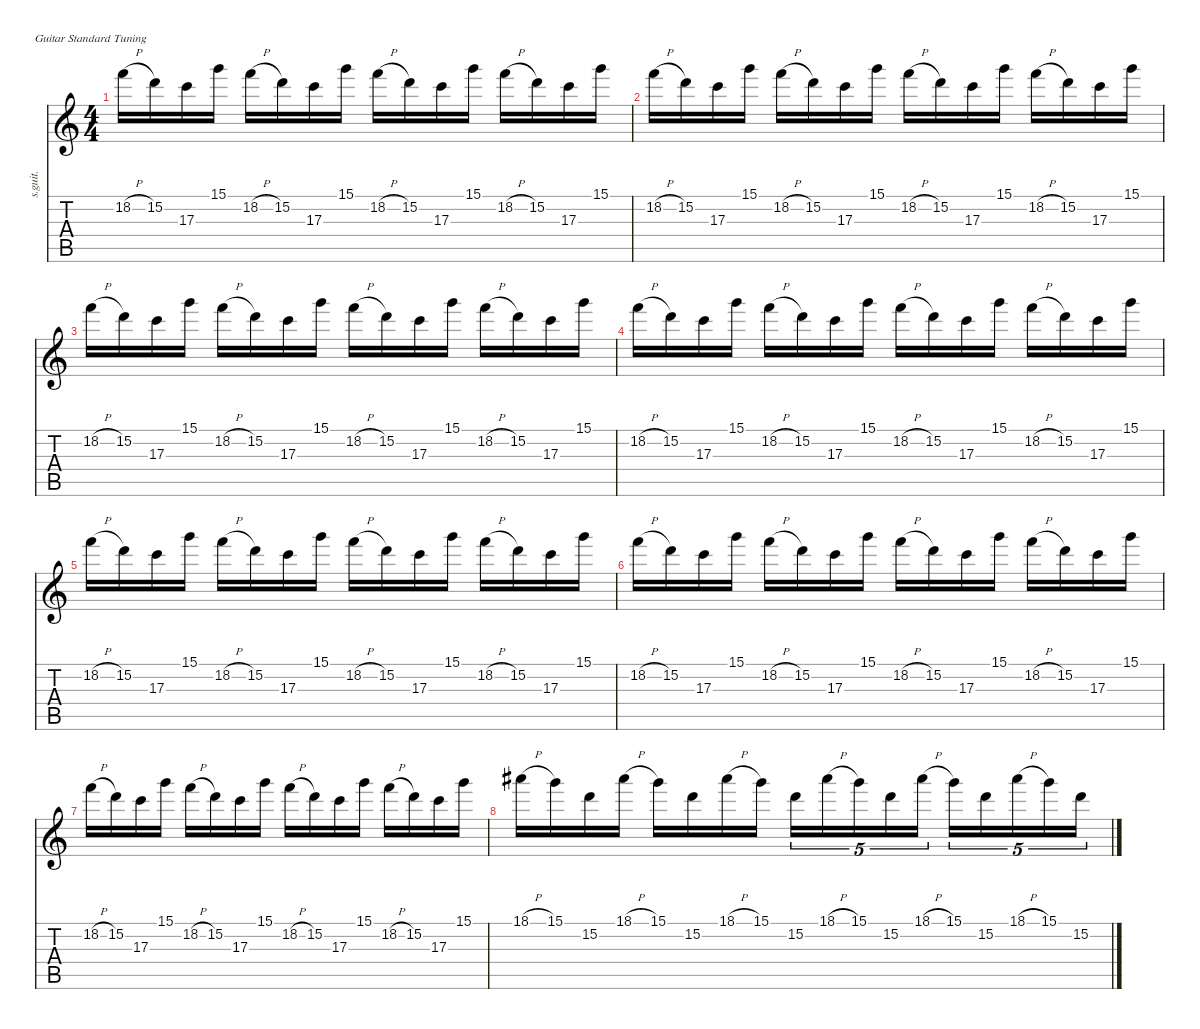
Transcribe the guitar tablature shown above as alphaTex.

\defaultSystemsLayout 4
\hideDynamics
\bracketExtendMode nobrackets
\track ("Allen Collins (Lead Guitar-Left Stereo)" "s.guit.") {instrument overdrivenguitar}
\staff {score tabs}
\tuning (E4 B3 G3 D3 A2 E2)
\ts (4 4)
\tempo (150 hide)
\clef g2
\ks c
18.2{h}.16{lyrics (0 "") lyrics (1 "") lyrics (2 "") lyrics (3 "") lyrics (4 "") dy f} 15.2.16{lyrics (0 "") lyrics (1 "") lyrics (2 "") lyrics (3 "") lyrics (4 "")} 17.3.16{lyrics (0 "") lyrics (1 "") lyrics (2 "") lyrics (3 "") lyrics (4 "")} 15.1.16{lyrics (0 "") lyrics (1 "") lyrics (2 "") lyrics (3 "") lyrics (4 "")} 18.2{h}.16{lyrics (0 "") lyrics (1 "") lyrics (2 "") lyrics (3 "") lyrics (4 "")} 15.2.16{lyrics (0 "") lyrics (1 "") lyrics (2 "") lyrics (3 "") lyrics (4 "")} 17.3.16{lyrics (0 "") lyrics (1 "") lyrics (2 "") lyrics (3 "") lyrics (4 "")} 15.1.16{lyrics (0 "") lyrics (1 "") lyrics (2 "") lyrics (3 "") lyrics (4 "")} 18.2{h}.16{lyrics (0 "") lyrics (1 "") lyrics (2 "") lyrics (3 "") lyrics (4 "")} 15.2.16{lyrics (0 "") lyrics (1 "") lyrics (2 "") lyrics (3 "") lyrics (4 "")} 17.3.16{lyrics (0 "") lyrics (1 "") lyrics (2 "") lyrics (3 "") lyrics (4 "")} 15.1.16{lyrics (0 "") lyrics (1 "") lyrics (2 "") lyrics (3 "") lyrics (4 "")} 18.2{h}.16{lyrics (0 "") lyrics (1 "") lyrics (2 "") lyrics (3 "") lyrics (4 "")} 15.2.16{lyrics (0 "") lyrics (1 "") lyrics (2 "") lyrics (3 "") lyrics (4 "")} 17.3.16{lyrics (0 "") lyrics (1 "") lyrics (2 "") lyrics (3 "") lyrics (4 "")} 15.1.16{lyrics (0 "") lyrics (1 "") lyrics (2 "") lyrics (3 "") lyrics (4 "")} |
18.2{h}.16{lyrics (0 "") lyrics (1 "") lyrics (2 "") lyrics (3 "") lyrics (4 "")} 15.2.16{lyrics (0 "") lyrics (1 "") lyrics (2 "") lyrics (3 "") lyrics (4 "")} 17.3.16{lyrics (0 "") lyrics (1 "") lyrics (2 "") lyrics (3 "") lyrics (4 "")} 15.1.16{lyrics (0 "") lyrics (1 "") lyrics (2 "") lyrics (3 "") lyrics (4 "")} 18.2{h}.16{lyrics (0 "") lyrics (1 "") lyrics (2 "") lyrics (3 "") lyrics (4 "")} 15.2.16{lyrics (0 "") lyrics (1 "") lyrics (2 "") lyrics (3 "") lyrics (4 "")} 17.3.16{lyrics (0 "") lyrics (1 "") lyrics (2 "") lyrics (3 "") lyrics (4 "")} 15.1.16{lyrics (0 "") lyrics (1 "") lyrics (2 "") lyrics (3 "") lyrics (4 "")} 18.2{h}.16{lyrics (0 "") lyrics (1 "") lyrics (2 "") lyrics (3 "") lyrics (4 "")} 15.2.16{lyrics (0 "") lyrics (1 "") lyrics (2 "") lyrics (3 "") lyrics (4 "")} 17.3.16{lyrics (0 "") lyrics (1 "") lyrics (2 "") lyrics (3 "") lyrics (4 "")} 15.1.16{lyrics (0 "") lyrics (1 "") lyrics (2 "") lyrics (3 "") lyrics (4 "")} 18.2{h}.16{lyrics (0 "") lyrics (1 "") lyrics (2 "") lyrics (3 "") lyrics (4 "")} 15.2.16{lyrics (0 "") lyrics (1 "") lyrics (2 "") lyrics (3 "") lyrics (4 "")} 17.3.16{lyrics (0 "") lyrics (1 "") lyrics (2 "") lyrics (3 "") lyrics (4 "")} 15.1.16{lyrics (0 "") lyrics (1 "") lyrics (2 "") lyrics (3 "") lyrics (4 "")} |
18.2{h}.16{lyrics (0 "") lyrics (1 "") lyrics (2 "") lyrics (3 "") lyrics (4 "")} 15.2.16{lyrics (0 "") lyrics (1 "") lyrics (2 "") lyrics (3 "") lyrics (4 "")} 17.3.16{lyrics (0 "") lyrics (1 "") lyrics (2 "") lyrics (3 "") lyrics (4 "")} 15.1.16{lyrics (0 "") lyrics (1 "") lyrics (2 "") lyrics (3 "") lyrics (4 "")} 18.2{h}.16{lyrics (0 "") lyrics (1 "") lyrics (2 "") lyrics (3 "") lyrics (4 "")} 15.2.16{lyrics (0 "") lyrics (1 "") lyrics (2 "") lyrics (3 "") lyrics (4 "")} 17.3.16{lyrics (0 "") lyrics (1 "") lyrics (2 "") lyrics (3 "") lyrics (4 "")} 15.1.16{lyrics (0 "") lyrics (1 "") lyrics (2 "") lyrics (3 "") lyrics (4 "")} 18.2{h}.16{lyrics (0 "") lyrics (1 "") lyrics (2 "") lyrics (3 "") lyrics (4 "")} 15.2.16{lyrics (0 "") lyrics (1 "") lyrics (2 "") lyrics (3 "") lyrics (4 "")} 17.3.16{lyrics (0 "") lyrics (1 "") lyrics (2 "") lyrics (3 "") lyrics (4 "")} 15.1.16{lyrics (0 "") lyrics (1 "") lyrics (2 "") lyrics (3 "") lyrics (4 "")} 18.2{h}.16{lyrics (0 "") lyrics (1 "") lyrics (2 "") lyrics (3 "") lyrics (4 "")} 15.2.16{lyrics (0 "") lyrics (1 "") lyrics (2 "") lyrics (3 "") lyrics (4 "")} 17.3.16{lyrics (0 "") lyrics (1 "") lyrics (2 "") lyrics (3 "") lyrics (4 "")} 15.1.16{lyrics (0 "") lyrics (1 "") lyrics (2 "") lyrics (3 "") lyrics (4 "")} |
18.2{h}.16{lyrics (0 "") lyrics (1 "") lyrics (2 "") lyrics (3 "") lyrics (4 "")} 15.2.16{lyrics (0 "") lyrics (1 "") lyrics (2 "") lyrics (3 "") lyrics (4 "")} 17.3.16{lyrics (0 "") lyrics (1 "") lyrics (2 "") lyrics (3 "") lyrics (4 "")} 15.1.16{lyrics (0 "") lyrics (1 "") lyrics (2 "") lyrics (3 "") lyrics (4 "")} 18.2{h}.16{lyrics (0 "") lyrics (1 "") lyrics (2 "") lyrics (3 "") lyrics (4 "")} 15.2.16{lyrics (0 "") lyrics (1 "") lyrics (2 "") lyrics (3 "") lyrics (4 "")} 17.3.16{lyrics (0 "") lyrics (1 "") lyrics (2 "") lyrics (3 "") lyrics (4 "")} 15.1.16{lyrics (0 "") lyrics (1 "") lyrics (2 "") lyrics (3 "") lyrics (4 "")} 18.2{h}.16{lyrics (0 "") lyrics (1 "") lyrics (2 "") lyrics (3 "") lyrics (4 "")} 15.2.16{lyrics (0 "") lyrics (1 "") lyrics (2 "") lyrics (3 "") lyrics (4 "")} 17.3.16{lyrics (0 "") lyrics (1 "") lyrics (2 "") lyrics (3 "") lyrics (4 "")} 15.1.16{lyrics (0 "") lyrics (1 "") lyrics (2 "") lyrics (3 "") lyrics (4 "")} 18.2{h}.16{lyrics (0 "") lyrics (1 "") lyrics (2 "") lyrics (3 "") lyrics (4 "")} 15.2.16{lyrics (0 "") lyrics (1 "") lyrics (2 "") lyrics (3 "") lyrics (4 "")} 17.3.16{lyrics (0 "") lyrics (1 "") lyrics (2 "") lyrics (3 "") lyrics (4 "")} 15.1.16{lyrics (0 "") lyrics (1 "") lyrics (2 "") lyrics (3 "") lyrics (4 "")} |
18.2{h}.16{lyrics (0 "") lyrics (1 "") lyrics (2 "") lyrics (3 "") lyrics (4 "")} 15.2.16{lyrics (0 "") lyrics (1 "") lyrics (2 "") lyrics (3 "") lyrics (4 "")} 17.3.16{lyrics (0 "") lyrics (1 "") lyrics (2 "") lyrics (3 "") lyrics (4 "")} 15.1.16{lyrics (0 "") lyrics (1 "") lyrics (2 "") lyrics (3 "") lyrics (4 "")} 18.2{h}.16{lyrics (0 "") lyrics (1 "") lyrics (2 "") lyrics (3 "") lyrics (4 "")} 15.2.16{lyrics (0 "") lyrics (1 "") lyrics (2 "") lyrics (3 "") lyrics (4 "")} 17.3.16{lyrics (0 "") lyrics (1 "") lyrics (2 "") lyrics (3 "") lyrics (4 "")} 15.1.16{lyrics (0 "") lyrics (1 "") lyrics (2 "") lyrics (3 "") lyrics (4 "")} 18.2{h}.16{lyrics (0 "") lyrics (1 "") lyrics (2 "") lyrics (3 "") lyrics (4 "")} 15.2.16{lyrics (0 "") lyrics (1 "") lyrics (2 "") lyrics (3 "") lyrics (4 "")} 17.3.16{lyrics (0 "") lyrics (1 "") lyrics (2 "") lyrics (3 "") lyrics (4 "")} 15.1.16{lyrics (0 "") lyrics (1 "") lyrics (2 "") lyrics (3 "") lyrics (4 "")} 18.2{h}.16{lyrics (0 "") lyrics (1 "") lyrics (2 "") lyrics (3 "") lyrics (4 "")} 15.2.16{lyrics (0 "") lyrics (1 "") lyrics (2 "") lyrics (3 "") lyrics (4 "")} 17.3.16{lyrics (0 "") lyrics (1 "") lyrics (2 "") lyrics (3 "") lyrics (4 "")} 15.1.16{lyrics (0 "") lyrics (1 "") lyrics (2 "") lyrics (3 "") lyrics (4 "")} |
18.2{h}.16{lyrics (0 "") lyrics (1 "") lyrics (2 "") lyrics (3 "") lyrics (4 "")} 15.2.16{lyrics (0 "") lyrics (1 "") lyrics (2 "") lyrics (3 "") lyrics (4 "")} 17.3.16{lyrics (0 "") lyrics (1 "") lyrics (2 "") lyrics (3 "") lyrics (4 "")} 15.1.16{lyrics (0 "") lyrics (1 "") lyrics (2 "") lyrics (3 "") lyrics (4 "")} 18.2{h}.16{lyrics (0 "") lyrics (1 "") lyrics (2 "") lyrics (3 "") lyrics (4 "")} 15.2.16{lyrics (0 "") lyrics (1 "") lyrics (2 "") lyrics (3 "") lyrics (4 "")} 17.3.16{lyrics (0 "") lyrics (1 "") lyrics (2 "") lyrics (3 "") lyrics (4 "")} 15.1.16{lyrics (0 "") lyrics (1 "") lyrics (2 "") lyrics (3 "") lyrics (4 "")} 18.2{h}.16{lyrics (0 "") lyrics (1 "") lyrics (2 "") lyrics (3 "") lyrics (4 "")} 15.2.16{lyrics (0 "") lyrics (1 "") lyrics (2 "") lyrics (3 "") lyrics (4 "")} 17.3.16{lyrics (0 "") lyrics (1 "") lyrics (2 "") lyrics (3 "") lyrics (4 "")} 15.1.16{lyrics (0 "") lyrics (1 "") lyrics (2 "") lyrics (3 "") lyrics (4 "")} 18.2{h}.16{lyrics (0 "") lyrics (1 "") lyrics (2 "") lyrics (3 "") lyrics (4 "")} 15.2.16{lyrics (0 "") lyrics (1 "") lyrics (2 "") lyrics (3 "") lyrics (4 "")} 17.3.16{lyrics (0 "") lyrics (1 "") lyrics (2 "") lyrics (3 "") lyrics (4 "")} 15.1.16{lyrics (0 "") lyrics (1 "") lyrics (2 "") lyrics (3 "") lyrics (4 "")} |
18.2{h}.16{lyrics (0 "") lyrics (1 "") lyrics (2 "") lyrics (3 "") lyrics (4 "")} 15.2.16{lyrics (0 "") lyrics (1 "") lyrics (2 "") lyrics (3 "") lyrics (4 "")} 17.3.16{lyrics (0 "") lyrics (1 "") lyrics (2 "") lyrics (3 "") lyrics (4 "")} 15.1.16{lyrics (0 "") lyrics (1 "") lyrics (2 "") lyrics (3 "") lyrics (4 "")} 18.2{h}.16{lyrics (0 "") lyrics (1 "") lyrics (2 "") lyrics (3 "") lyrics (4 "")} 15.2.16{lyrics (0 "") lyrics (1 "") lyrics (2 "") lyrics (3 "") lyrics (4 "")} 17.3.16{lyrics (0 "") lyrics (1 "") lyrics (2 "") lyrics (3 "") lyrics (4 "")} 15.1.16{lyrics (0 "") lyrics (1 "") lyrics (2 "") lyrics (3 "") lyrics (4 "")} 18.2{h}.16{lyrics (0 "") lyrics (1 "") lyrics (2 "") lyrics (3 "") lyrics (4 "")} 15.2.16{lyrics (0 "") lyrics (1 "") lyrics (2 "") lyrics (3 "") lyrics (4 "")} 17.3.16{lyrics (0 "") lyrics (1 "") lyrics (2 "") lyrics (3 "") lyrics (4 "")} 15.1.16{lyrics (0 "") lyrics (1 "") lyrics (2 "") lyrics (3 "") lyrics (4 "")} 18.2{h}.16{lyrics (0 "") lyrics (1 "") lyrics (2 "") lyrics (3 "") lyrics (4 "")} 15.2.16{lyrics (0 "") lyrics (1 "") lyrics (2 "") lyrics (3 "") lyrics (4 "")} 17.3.16{lyrics (0 "") lyrics (1 "") lyrics (2 "") lyrics (3 "") lyrics (4 "")} 15.1.16{lyrics (0 "") lyrics (1 "") lyrics (2 "") lyrics (3 "") lyrics (4 "")} |
18.1{h acc #}.16{lyrics (0 "") lyrics (1 "") lyrics (2 "") lyrics (3 "") lyrics (4 "")} 15.1.16{lyrics (0 "") lyrics (1 "") lyrics (2 "") lyrics (3 "") lyrics (4 "")} 15.2.16{lyrics (0 "") lyrics (1 "") lyrics (2 "") lyrics (3 "") lyrics (4 "")} 18.1{h acc #}.16{lyrics (0 "") lyrics (1 "") lyrics (2 "") lyrics (3 "") lyrics (4 "")} 15.1.16{lyrics (0 "") lyrics (1 "") lyrics (2 "") lyrics (3 "") lyrics (4 "")} 15.2.16{lyrics (0 "") lyrics (1 "") lyrics (2 "") lyrics (3 "") lyrics (4 "")} 18.1{h acc #}.16{lyrics (0 "") lyrics (1 "") lyrics (2 "") lyrics (3 "") lyrics (4 "")} 15.1.16{lyrics (0 "") lyrics (1 "") lyrics (2 "") lyrics (3 "") lyrics (4 "")} 15.2.16{tu (5 4) lyrics (0 "") lyrics (1 "") lyrics (2 "") lyrics (3 "") lyrics (4 "")} 18.1{h acc #}.16{tu (5 4) lyrics (0 "") lyrics (1 "") lyrics (2 "") lyrics (3 "") lyrics (4 "")} 15.1.16{tu (5 4) lyrics (0 "") lyrics (1 "") lyrics (2 "") lyrics (3 "") lyrics (4 "")} 15.2.16{tu (5 4) lyrics (0 "") lyrics (1 "") lyrics (2 "") lyrics (3 "") lyrics (4 "")} 18.1{h acc #}.16{tu (5 4) lyrics (0 "") lyrics (1 "") lyrics (2 "") lyrics (3 "") lyrics (4 "")} 15.1.16{tu (5 4) lyrics (0 "") lyrics (1 "") lyrics (2 "") lyrics (3 "") lyrics (4 "")} 15.2.16{tu (5 4) lyrics (0 "") lyrics (1 "") lyrics (2 "") lyrics (3 "") lyrics (4 "")} 18.1{h acc #}.16{tu (5 4) lyrics (0 "") lyrics (1 "") lyrics (2 "") lyrics (3 "") lyrics (4 "")} 15.1.16{tu (5 4) lyrics (0 "") lyrics (1 "") lyrics (2 "") lyrics (3 "") lyrics (4 "")} 15.2.16{tu (5 4) lyrics (0 "") lyrics (1 "") lyrics (2 "") lyrics (3 "") lyrics (4 "")}
